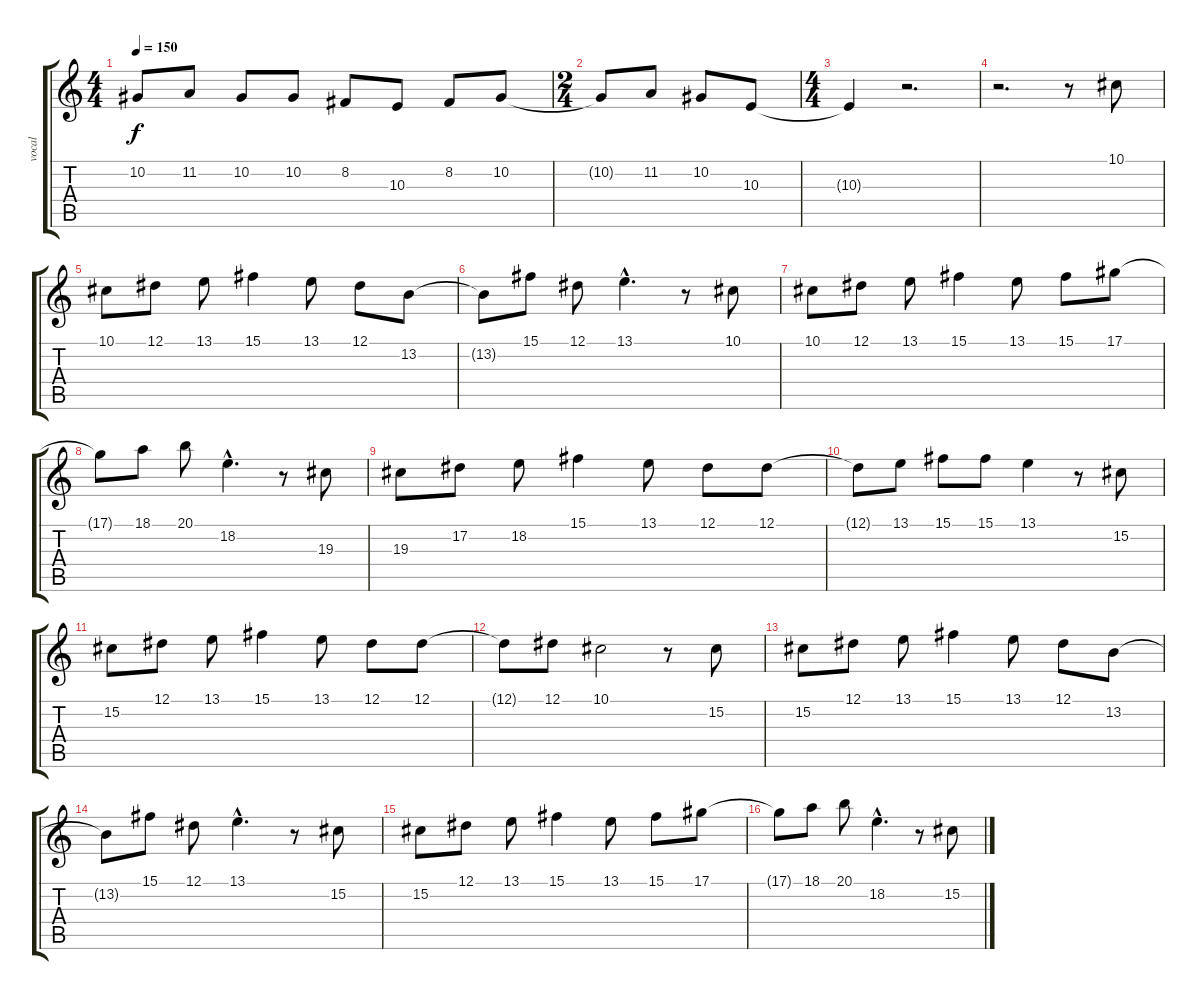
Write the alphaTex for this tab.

\track ("vocal" "vocal") {instrument flute}
\staff {score tabs}
\tuning (Eb4 Bb3 Gb3 Db3 Ab2 Eb2) {hide}
\ts (4 4)
\tempo 150
\clef g2
\ks c
10.2{t}.8{dy f} 11.2.8 10.2.8 10.2.8 8.2.8 10.3.8 8.2.8 10.2.8 |
\ts (2 4)
10.2{t}.8 11.2.8 10.2.8 10.3.8 |
\ts (4 4)
10.3{t}.4 r.2{d} |
r.2{d} r.8 10.1.8 |
10.1.8 12.1.8 13.1.8 15.1.4 13.1.8 12.1.8 13.2.8 |
13.2{t}.8 15.1.8 12.1.8 13.1{hac}.4{d} r.8 10.1.8 |
10.1.8 12.1.8 13.1.8 15.1.4 13.1.8 15.1.8 17.1.8 |
17.1{t}.8 18.1.8 20.1.8 18.2{hac}.4{d} r.8 19.3.8 |
19.3.8 17.2.8 18.2.8 15.1.4 13.1.8 12.1.8 12.1.8 |
12.1{t}.8 13.1.8 15.1.8 15.1.8 13.1.4 r.8 15.2.8 |
15.2.8 12.1.8 13.1.8 15.1.4 13.1.8 12.1.8 12.1.8 |
12.1{t}.8 12.1.8 10.1.2 r.8 15.2.8 |
15.2.8 12.1.8 13.1.8 15.1.4 13.1.8 12.1.8 13.2.8 |
13.2{t}.8 15.1.8 12.1.8 13.1{hac}.4{d} r.8 15.2.8 |
15.2.8 12.1.8 13.1.8 15.1.4 13.1.8 15.1.8 17.1.8 |
17.1{t}.8 18.1.8 20.1.8 18.2{hac}.4{d} r.8 15.2.8
